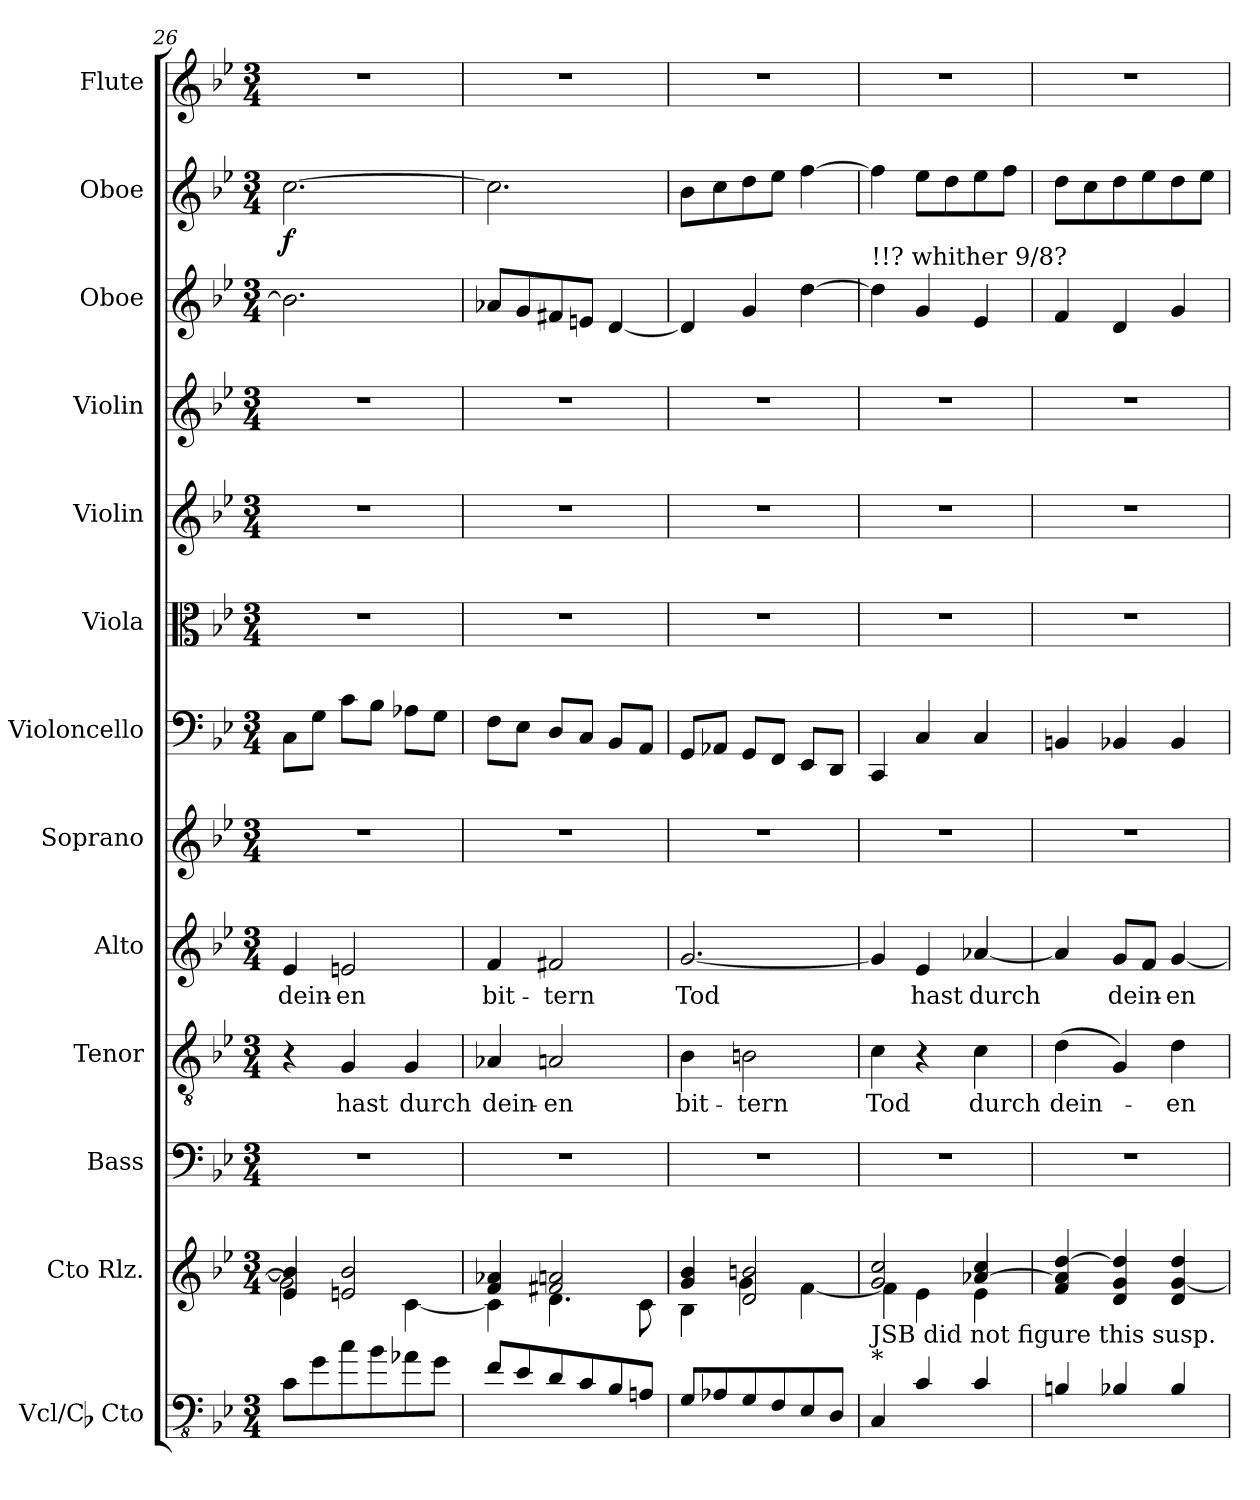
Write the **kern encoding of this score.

**kern	**kern	**kern	**kern	**text	**kern	**text	**kern	**kern	**kern	**kern	**kern	**kern	**kern	**dynam	**kern
*part13	*part12	*part11	*part10	*part10	*part9	*part9	*part8	*part7	*part6	*part5	*part4	*part3	*part2	*part2	*part1
*staff13	*staff12	*staff11	*staff10	*staff10	*staff9	*staff9	*staff8	*staff7	*staff6	*staff5	*staff4	*staff3	*staff2	*staff2	*staff1
*I"Vcl/Cb Cto	*I"Cto Rlz.	*I"Bass	*I"Tenor	*	*I"Alto	*	*I"Soprano	*I"Violoncello	*I"Viola	*I"Violin	*I"Violin	*I"Oboe	*I"Oboe	*	*I"Flute
*I'Cto	*I'Rlz.	*I'B.	*I'T.	*	*I'A.	*	*I'S.	*I'Vlc.	*I'Vla.	*I'Vln.	*I'Vln.	*I'Ob.	*I'Ob.	*	*I'Fl.
*clefFv4	*clefG2	*clefF4	*clefGv2	*	*clefG2	*	*clefG2	*clefF4	*clefC3	*clefG2	*clefG2	*clefG2	*clefG2	*	*clefG2
*ITrd7c12	*	*	*	*	*	*	*	*	*	*	*	*	*	*	*
*k[b-e-]	*k[b-e-]	*k[b-e-]	*k[b-e-]	*	*k[b-e-]	*	*k[b-e-]	*k[b-e-]	*k[b-e-]	*k[b-e-]	*k[b-e-]	*k[b-e-]	*k[b-e-]	*	*k[b-e-]
*M3/4	*M3/4	*M3/4	*M3/4	*	*M3/4	*	*M3/4	*M3/4	*M3/4	*M3/4	*M3/4	*M3/4	*M3/4	*	*M3/4
=26	=26	=26	=26	=26	=26	=26	=26	=26	=26	=26	=26	=26	=26	=26	=26
*	*^	*	*	*	*	*	*	*	*	*	*	*	*	*	*
!	!	!	!	!	!	!	!	!	!	!	!	!	!	!	!LO:DY:b	!
8CC\L	4e-/ 4b-/]	2g\]	2.r	4r	.	4e-/	dein-	2.r	8C\L	2.r	2.r	2.r	2.b-\]	[2.cc\	f	2.r
8GG\	.	.	.	.	.	.	.	.	8G\J	.	.	.	.	.	.	.
8C\	2en/ 2b-/	.	.	4G/	hast	2en/	-en	.	8c\L	.	.	.	.	.	.	.
8BB-\	.	.	.	.	.	.	.	.	8B-\J	.	.	.	.	.	.	.
8AA-X\	.	[4c\	.	4G/	durch	.	.	.	8A-X\L	.	.	.	.	.	.	.
8GG\J	.	.	.	.	.	.	.	.	8G\J	.	.	.	.	.	.	.
=27	=27	=27	=27	=27	=27	=27	=27	=27	=27	=27	=27	=27	=27	=27	=27	=27
8FF/L	4f/ 4a-X/	4c\]	2.r	4A-X/	dein-	4f/	bit-	2.r	8F\L	2.r	2.r	2.r	8a-X/L	2.cc\]	.	2.r
8EE-/	.	.	.	.	.	.	.	.	8E-\J	.	.	.	8g/	.	.	.
8DD/	2f#X/ 2an/	4.d\	.	2An/	-en	2f#X/	-tern	.	8D/L	.	.	.	8f#X/	.	.	.
8CC/	.	.	.	.	.	.	.	.	8C/J	.	.	.	8en/J	.	.	.
8BBB-/	.	.	.	.	.	.	.	.	8BB-/L	.	.	.	[4d/	.	.	.
8AAAn/J	.	8c\	.	.	.	.	.	.	8AA/J	.	.	.	.	.	.	.
=28	=28	=28	=28	=28	=28	=28	=28	=28	=28	=28	=28	=28	=28	=28	=28	=28
8GGG/L	4g/ 4b-/	4B-\	2.r	4B-\	bit-	[2.g/	Tod	2.r	8GG/L	2.r	2.r	2.r	4d/]	8b-\L	.	2.r
8AAA-X/	.	.	.	.	.	.	.	.	8AA-X/J	.	.	.	.	8cc\	.	.
8GGG/	2d/ 2bn/	4g\	.	2Bn\	-tern	.	.	.	8GG/L	.	.	.	4g/	8dd\	.	.
8FFF/	.	.	.	.	.	.	.	.	8FF/J	.	.	.	.	8ee-\J	.	.
8EEE-/	.	[4f\	.	.	.	.	.	.	8EE-/L	.	.	.	[4dd\	[4ff\	.	.
8DDD/J	.	.	.	.	.	.	.	.	8DD/J	.	.	.	.	.	.	.
!!LO:PB:g=z
=29	=29	=29	=29	=29	=29	=29	=29	=29	=29	=29	=29	=29	=29	=29	=29	=29
!	!	!	!	!	!	!	!	!	!	!	!	!	!LO:TX:a:t=!!? whither 9/8?	!	!	!
!	!LO:TX:b:t=JSB did not figure this susp.	!	!	!	!	!	!	!	!	!	!	!	!	!	!	!
!	!LO:TX:b:t=*	!	!	!	!	!	!	!	!	!	!	!	!	!	!	!
4CCC/	2g/ 2cc/	4f\]	2.r	4c\	Tod	4g/]	.	2.r	4CC/	2.r	2.r	2.r	4dd\]	4ff\]	.	2.r
4CC/	.	4e-\	.	4r	.	4e-/	hast	.	4C/	.	.	.	4g/	8ee-\L	.	.
.	.	.	.	.	.	.	.	.	.	.	.	.	.	8dd\	.	.
4CC/	[4a-X/ 4cc/	4e-\	.	4c\	durch	[4a-X/	durch	.	4C/	.	.	.	4e-/	8ee-\	.	.
.	.	.	.	.	.	.	.	.	.	.	.	.	.	8ff\J	.	.
*	*v	*v	*	*	*	*	*	*	*	*	*	*	*	*	*	*
=30	=30	=30	=30	=30	=30	=30	=30	=30	=30	=30	=30	=30	=30	=30	=30
4BBBn/	4f/ 4a-/] [4dd/	2.r	(4d\	dein-	4a-/]	.	2.r	4BBn/	2.r	2.r	2.r	4f/	8dd\L	.	2.r
.	.	.	.	.	.	.	.	.	.	.	.	.	8cc\	.	.
4BBB-X/	4d/ 4g/ 4dd/]	.	4G/)	.	8g/L	dein-	.	4BB-X/	.	.	.	4d/	8dd\	.	.
.	.	.	.	.	8f/J	.	.	.	.	.	.	.	8ee-\	.	.
4BBB-/	4d/ [4g/ 4dd/	.	4d\	-en	[4g/	en	.	4BB-/	.	.	.	4g/	8dd\	.	.
.	.	.	.	.	.	.	.	.	.	.	.	.	8ee-\J	.	.
=	=	=	=	=	=	=	=	=	=	=	=	=	=	=	=
*-	*-	*-	*-	*-	*-	*-	*-	*-	*-	*-	*-	*-	*-	*-	*-
